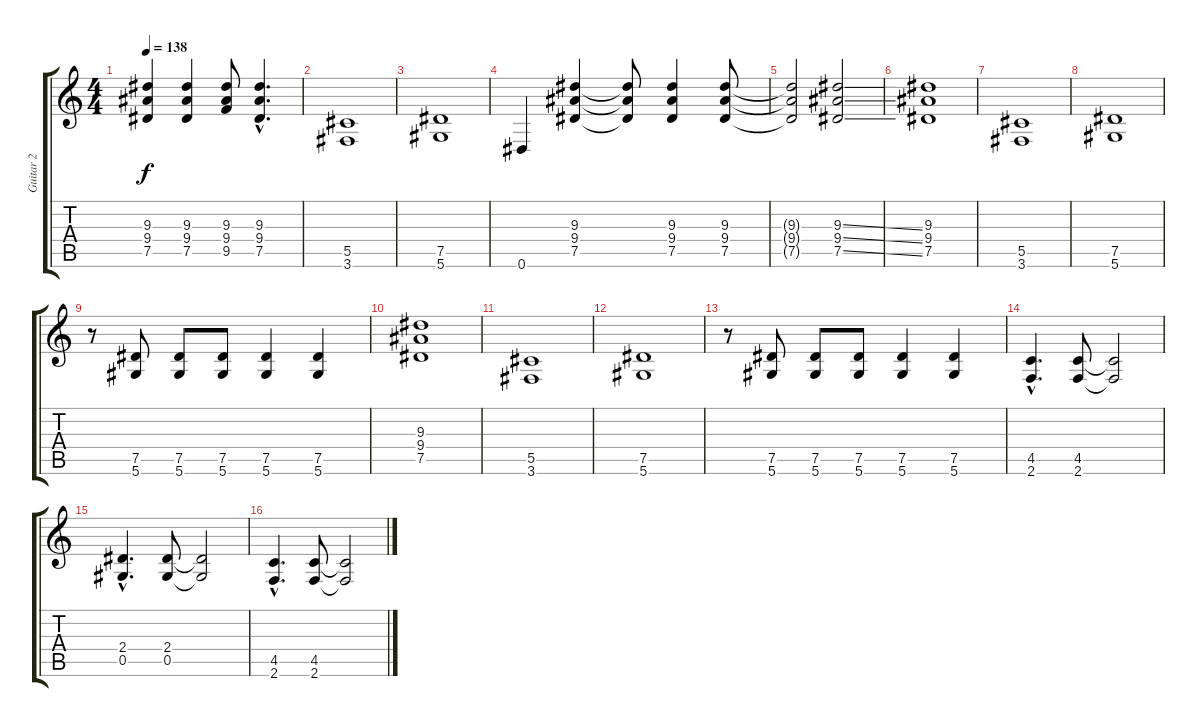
\track ("Guitar 2" "Guitar 2") {instrument distortionguitar}
\staff {score tabs}
\tuning (Eb4 Bb3 Gb3 Db3 Ab2 Eb2) {hide}
\ts (4 4)
\tempo 138
\clef g2
\ks c
(9.3{t} 9.4{t} 7.5{t}).4{dy f} (9.3 9.4 7.5).4 (9.3 9.4 9.5).8 (9.3{hac} 9.4{hac} 7.5{hac}).4{d} |
(5.5 3.6).1 |
(7.5 5.6).1 |
0.6.4 (9.3 9.4 7.5).4 (9.3{t} 9.4{t} 7.5{t}).8 (9.3 9.4 7.5).4 (9.3 9.4 7.5).8 |
(9.3{t} 9.4{t} 7.5{t}).2 (9.3{ss} 9.4{ss} 7.5{ss}).2 |
(9.3 9.4 7.5).1 |
(5.5 3.6).1 |
(7.5 5.6).1 |
r.8 (7.5 5.6).8 (7.5 5.6).8 (7.5 5.6).8 (7.5 5.6).4 (7.5 5.6).4 |
(9.3 9.4 7.5).1 |
(5.5 3.6).1 |
(7.5 5.6).1 |
r.8 (7.5 5.6).8 (7.5 5.6).8 (7.5 5.6).8 (7.5 5.6).4 (7.5 5.6).4 |
(4.5{hac} 2.6{hac}).4{d} (4.5 2.6).8 (4.5{t} 2.6{t}).2 |
(2.4{hac} 0.5{hac}).4{d} (2.4 0.5).8 (2.4{t} 0.5{t}).2 |
(4.5{hac} 2.6{hac}).4{d} (4.5 2.6).8 (4.5{t} 2.6{t}).2
